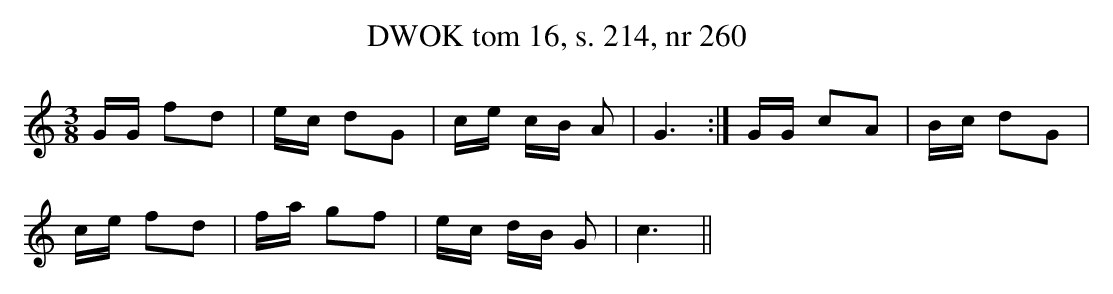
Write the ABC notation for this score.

X:1
T: DWOK tom 16, s. 214, nr 260
L: 1/16
M: 3/8
K: C
GG f2d2 | ec d2G2 | ce cB A2 | G6 :| GG c2A2 | Bc d2G2 |
ce f2d2 | fa g2f2 | ec dB G2 | c6 ||
